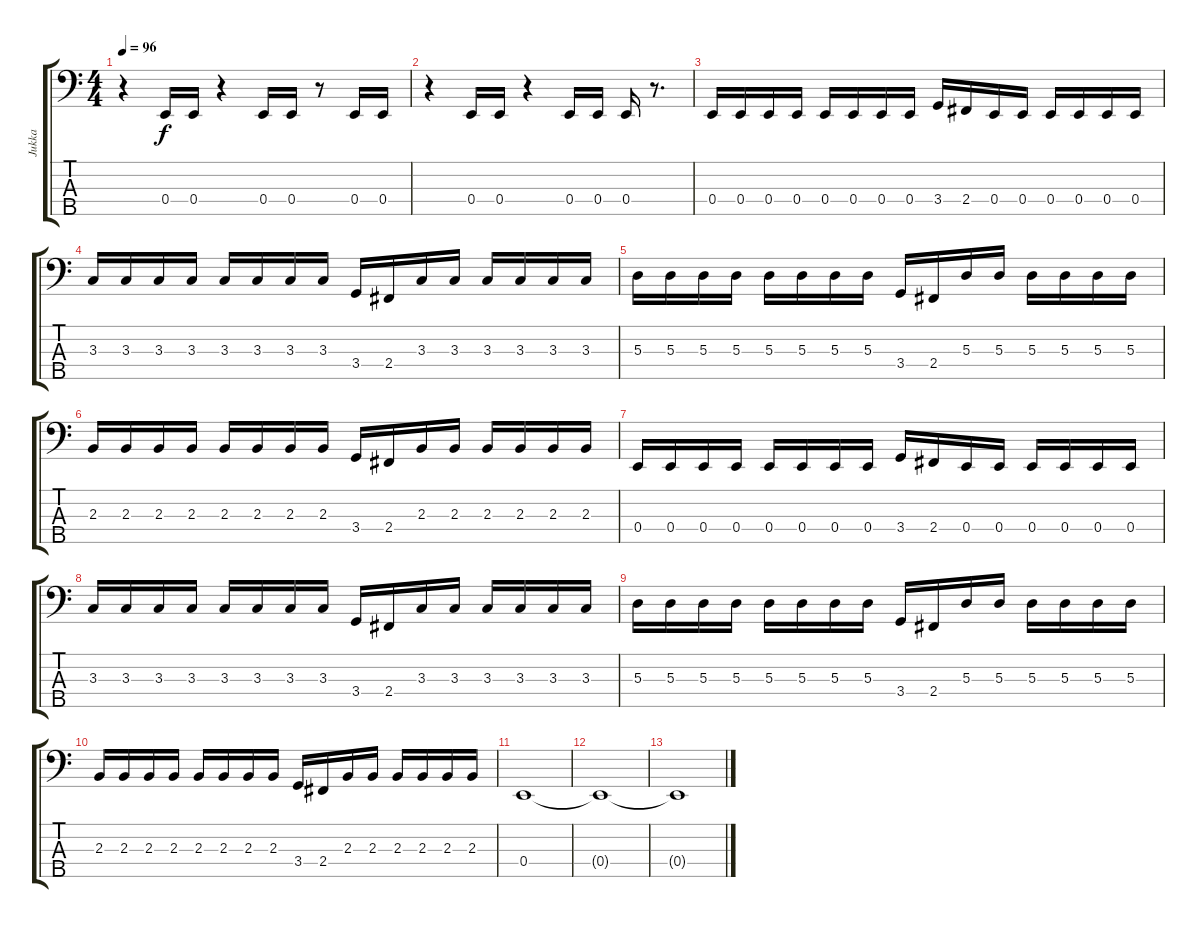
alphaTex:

\track ("Jukka" "Jukka") {instrument electricbasspick}
\staff {score tabs}
\tuning (G2 D2 A1 E1 B0) {hide}
\ts (4 4)
\tempo 96
\clef f4
\ks c
r.4{dy f} 0.4.16 0.4.16 r.4 0.4.16 0.4.16 r.8 0.4.16 0.4.16 |
r.4 0.4.16 0.4.16 r.4 0.4.16 0.4.16 0.4.16 r.8{d} |
0.4.16 0.4.16 0.4.16 0.4.16 0.4.16 0.4.16 0.4.16 0.4.16 3.4.16 2.4.16 0.4.16 0.4.16 0.4.16 0.4.16 0.4.16 0.4.16 |
3.3.16 3.3.16 3.3.16 3.3.16 3.3.16 3.3.16 3.3.16 3.3.16 3.4.16 2.4.16 3.3.16 3.3.16 3.3.16 3.3.16 3.3.16 3.3.16 |
5.3.16 5.3.16 5.3.16 5.3.16 5.3.16 5.3.16 5.3.16 5.3.16 3.4.16 2.4.16 5.3.16 5.3.16 5.3.16 5.3.16 5.3.16 5.3.16 |
2.3.16 2.3.16 2.3.16 2.3.16 2.3.16 2.3.16 2.3.16 2.3.16 3.4.16 2.4.16 2.3.16 2.3.16 2.3.16 2.3.16 2.3.16 2.3.16 |
0.4.16 0.4.16 0.4.16 0.4.16 0.4.16 0.4.16 0.4.16 0.4.16 3.4.16 2.4.16 0.4.16 0.4.16 0.4.16 0.4.16 0.4.16 0.4.16 |
3.3.16 3.3.16 3.3.16 3.3.16 3.3.16 3.3.16 3.3.16 3.3.16 3.4.16 2.4.16 3.3.16 3.3.16 3.3.16 3.3.16 3.3.16 3.3.16 |
5.3.16 5.3.16 5.3.16 5.3.16 5.3.16 5.3.16 5.3.16 5.3.16 3.4.16 2.4.16 5.3.16 5.3.16 5.3.16 5.3.16 5.3.16 5.3.16 |
2.3.16 2.3.16 2.3.16 2.3.16 2.3.16 2.3.16 2.3.16 2.3.16 3.4.16 2.4.16 2.3.16 2.3.16 2.3.16 2.3.16 2.3.16 2.3.16 |
0.4.1{volume 0} |
0.4{t}.1 |
0.4{t}.1
